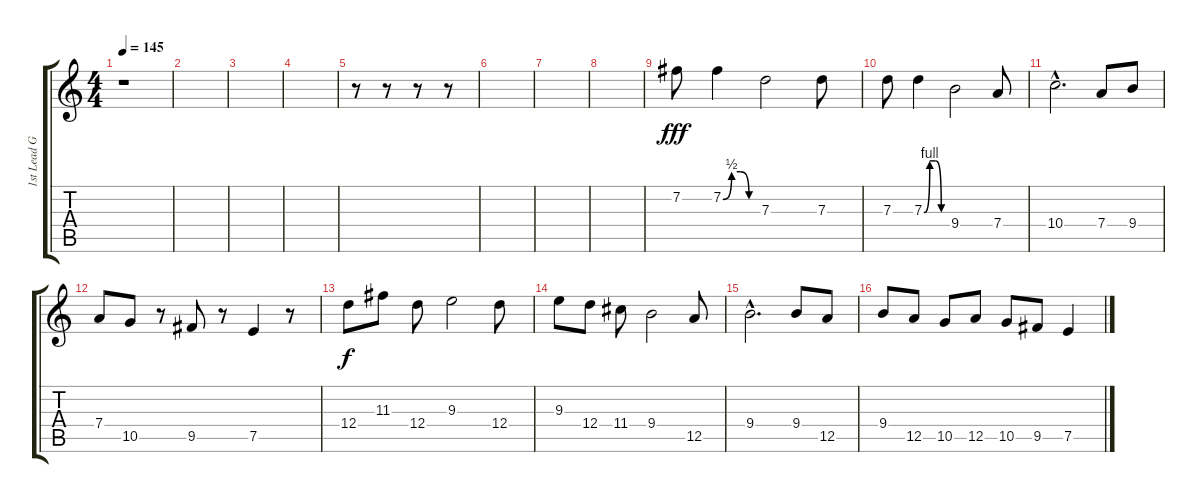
\track ("1st Lead Guitar" "1st Lead G") {instrument distortionguitar}
\staff {score tabs}
\tuning (E4 B3 G3 D3 A2 E2) {hide}
\ts (4 4)
\tempo 145
\clef g2
\ks c
r.1{dy f volume 16} |
|
|
|
r.8 r.8 r.8 r.8 |
|
|
|
7.2.8{dy fff} 7.2{be (custom 0 0 15 2 30 2 45 0 60 0)}.4 7.3.2 7.3.8 |
7.3.8 7.3{be (custom 0 0 15 4 30 4 45 0 60 0)}.4 9.4.2 7.4.8 |
10.4{hac}.2{d} 7.4.8 9.4.8 |
7.4.8 10.5.8 r.8 9.5.8 r.8 7.5.4 r.8 |
12.4.8{dy f} 11.3.8 12.4.8 9.3.2 12.4.8 |
9.3.8 12.4.8 11.4.8 9.4.2 12.5.8 |
9.4{hac}.2{d} 9.4.8 12.5.8 |
9.4.8 12.5.8 10.5.8 12.5.8 10.5.8 9.5.8 7.5.4
